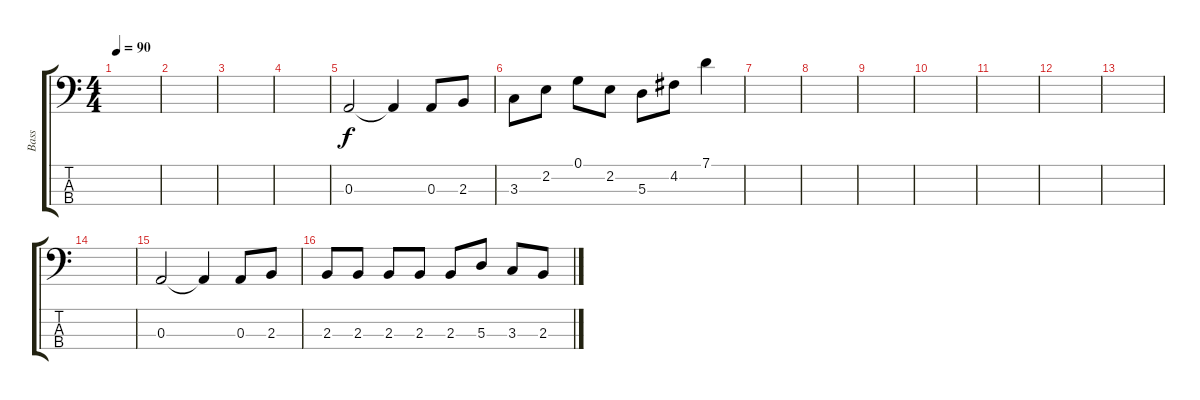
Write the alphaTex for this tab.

\track ("Bass" "Bass") {instrument electricbassfinger}
\staff {score tabs}
\tuning (G2 D2 A1 E1) {hide}
\ts (4 4)
\tempo 90
\clef f4
\ks c
|
|
|
|
0.3.2 0.3{t}.4 0.3.8 2.3.8 |
3.3.8 2.2.8 0.1.8 2.2.8 5.3.8 4.2.8 7.1.4 |
|
|
|
|
|
|
|
|
0.3.2 0.3{t}.4 0.3.8 2.3.8 |
2.3.8 2.3.8 2.3.8 2.3.8 2.3.8 5.3.8 3.3.8 2.3.8
